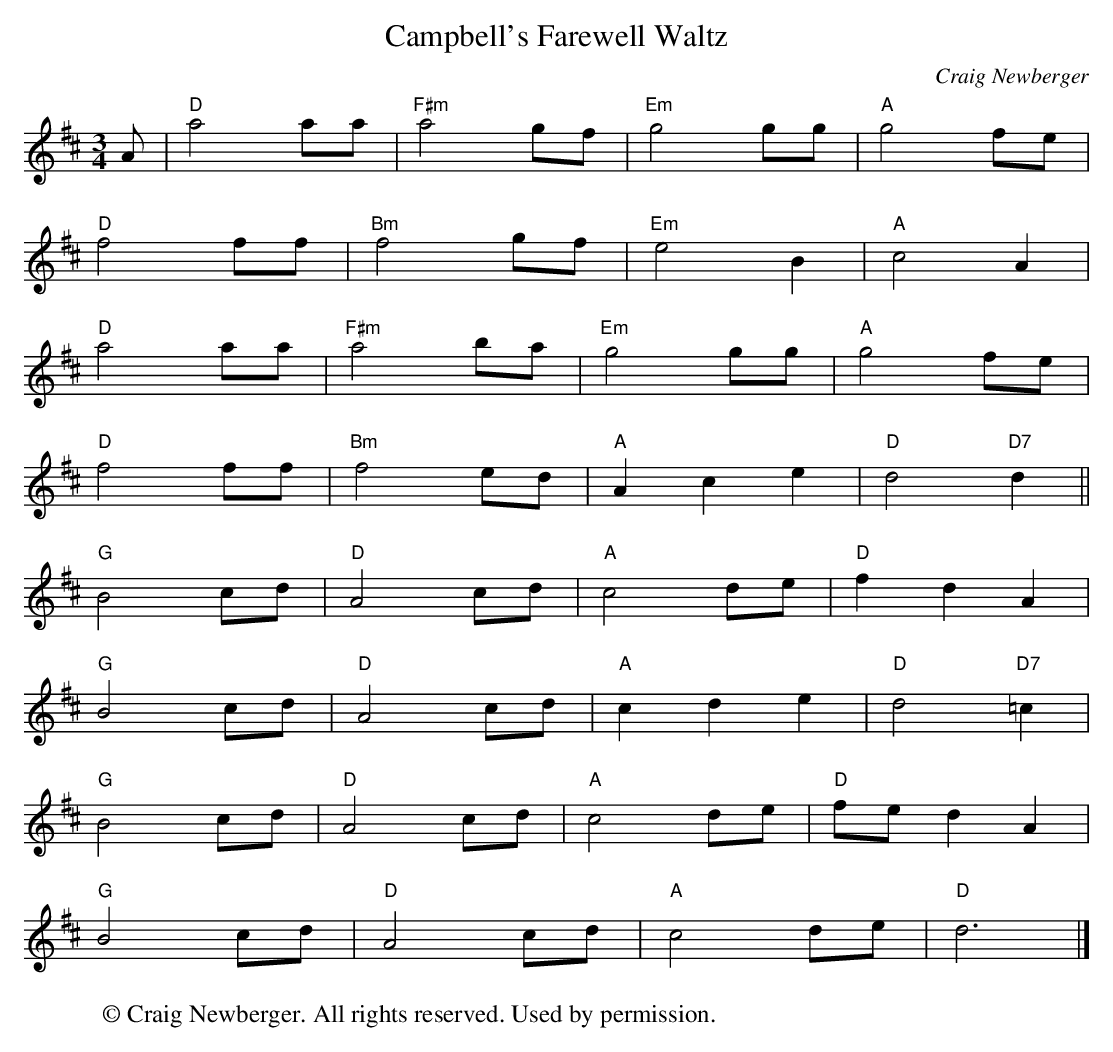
X:1
T:Campbell's Farewell Waltz
C:Craig Newberger
M:3/4
K:D
A|"D" a4aa |"F#m"a4 gf| "Em"g4gg|"A"g4 fe |
"D"f4 ff |"Bm"f4 gf|"Em"e4B2 |"A"c4 A2|
"D" a4aa |"F#m"a4 ba |"Em"g4gg|"A"g4 fe|
"D"f4 ff |"Bm"f4 ed|"A"A2c2e2|"D"d4 "D7"d2||
"G"B4 cd| "D"A4 cd| "A"c4de|"D"f2d2A2|
"G"B4 cd| "D"A4 cd|"A"c2d2e2|"D"d4 "D7"=c2|
"G"B4 cd| "D"A4 cd| "A"c4de|"D"fe d2 A2|
"G"B4 cd| "D"A4 cd|"A"c4de|"D"d6 |]
W: © Craig Newberger. All rights reserved. Used by permission.
